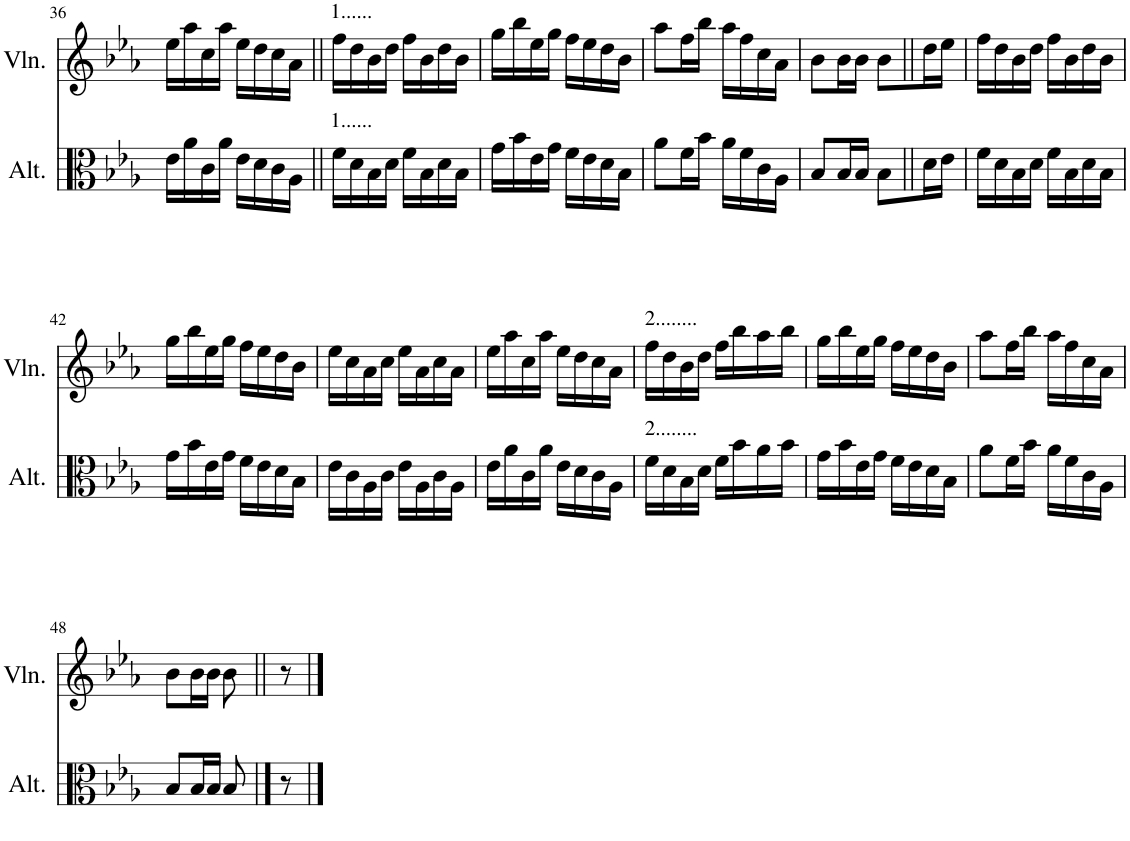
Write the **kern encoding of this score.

**kern	**kern
*part2	*part1
*staff2	*staff1
*I"Alto	*I"Violon
*I'Alt.	*I'Vln.
!!LO:PB:g=z
*clefC3	*clefG2
*k[b-e-a-]	*k[b-e-a-]
*M2/4	*M2/4
=36	=36
16e-\LL	16ee-\LL
16a-\	16aa-\
16c\	16cc\
16a-\JJ	16aa-\JJ
16e-\LL	16ee-\LL
16d\	16dd\
16c\	16cc\
16A-\JJ	16a-\JJ
=37||	=37||
!	!LO:TX:a:t=1......
!LO:TX:a:t=1......	!
16f\LL	16ff\LL
16d\	16dd\
16B-\	16b-\
16d\JJ	16dd\JJ
16f\LL	16ff\LL
16B-\	16b-\
16d\	16dd\
16B-\JJ	16b-\JJ
=38	=38
16g\LL	16gg\LL
16b-\	16bb-\
16e-\	16ee-\
16g\JJ	16gg\JJ
16f\LL	16ff\LL
16e-\	16ee-\
16d\	16dd\
16B-\JJ	16b-\JJ
=39	=39
8a-\L	8aa-\L
16f\L	16ff\L
16b-\JJ	16bb-\JJ
16a-\LL	16aa-\LL
16f\	16ff\
16c\	16cc\
16A-\JJ	16a-\JJ
=40	=40
8B-/L	8b-\L
16B-/L	16b-\L
16B-/JJ	16b-\JJ
8B-\L	8b-\L
16d\L	16dd\L
16e-\JJ	16ee-\JJ
=41	=41
16f\LL	16ff\LL
16d\	16dd\
16B-\	16b-\
16d\JJ	16dd\JJ
16f\LL	16ff\LL
16B-\	16b-\
16d\	16dd\
16B-\JJ	16b-\JJ
!!LO:LB:g=z
=42	=42
16g\LL	16gg\LL
16b-\	16bb-\
16e-\	16ee-\
16g\JJ	16gg\JJ
16f\LL	16ff\LL
16e-\	16ee-\
16d\	16dd\
16B-\JJ	16b-\JJ
=43	=43
16e-\LL	16ee-\LL
16c\	16cc\
16A-\	16a-\
16c\JJ	16cc\JJ
16e-\LL	16ee-\LL
16A-\	16a-\
16c\	16cc\
16A-\JJ	16a-\JJ
=44	=44
16e-\LL	16ee-\LL
16a-\	16aa-\
16c\	16cc\
16a-\JJ	16aa-\JJ
16e-\LL	16ee-\LL
16d\	16dd\
16c\	16cc\
16A-\JJ	16a-\JJ
=45	=45
!	!LO:TX:a:t=2........
!LO:TX:a:t=2........	!
16f\LL	16ff\LL
16d\	16dd\
16B-\	16b-\
16d\JJ	16dd\JJ
16f\LL	16ff\LL
16b-\	16bb-\
16a-\	16aa-\
16b-\JJ	16bb-\JJ
=46	=46
16g\LL	16gg\LL
16b-\	16bb-\
16e-\	16ee-\
16g\JJ	16gg\JJ
16f\LL	16ff\LL
16e-\	16ee-\
16d\	16dd\
16B-\JJ	16b-\JJ
=47	=47
8a-\L	8aa-\L
16f\L	16ff\L
16b-\JJ	16bb-\JJ
16a-\LL	16aa-\LL
16f\	16ff\
16c\	16cc\
16A-\JJ	16a-\JJ
!!LO:LB:g=z
=48	=48
8B-/L	8b-\L
16B-/L	16b-\L
16B-/JJ	16b-\JJ
8B-/	8b-\
8r	8r
==	==
*-	*-
